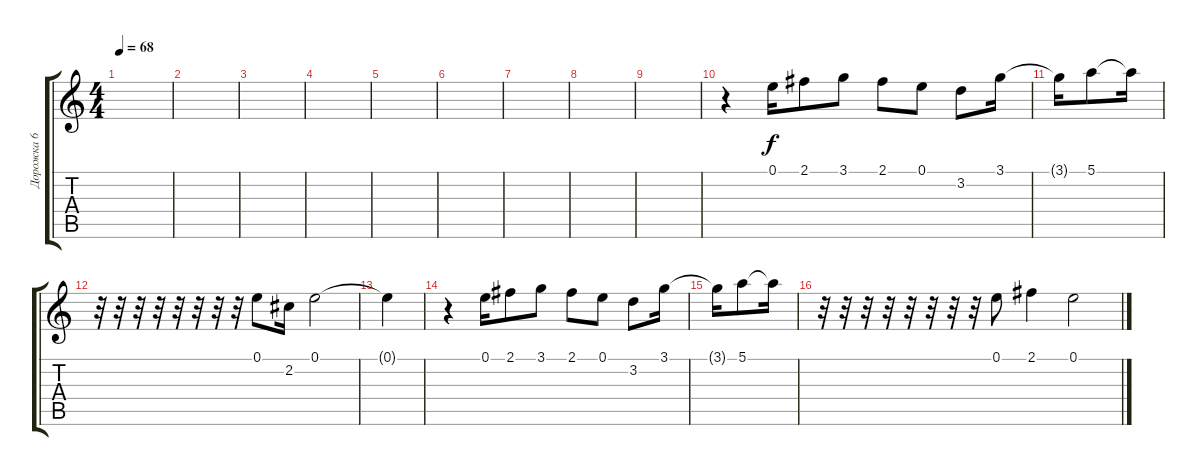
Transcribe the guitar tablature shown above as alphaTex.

\track ("Дорожка 6" "Дорожка 6") {instrument electricguitarjazz}
\staff {score tabs}
\tuning (E4 B3 G3 D3 A2 E2) {hide}
\ts (4 4)
\tempo 68
\clef g2
\ks c
|
|
|
|
|
|
|
|
|
r.4 0.1.16{volume 13 instrument electricguitarjazz} 2.1.8 3.1.8 2.1.8 0.1.8 3.2.8 3.1.16 |
3.1{t}.16 5.1.8 5.1{t}.16 |
r.32 r.32 r.32 r.32 r.32 r.32 r.32 r.32 0.1.8 2.2.16 0.1.2 |
0.1{t}.4 |
r.4 0.1.16 2.1.8 3.1.8 2.1.8 0.1.8 3.2.8 3.1.16 |
3.1{t}.16 5.1.8 5.1{t}.16 |
r.32 r.32 r.32 r.32 r.32 r.32 r.32 r.32 0.1.8 2.1.4 0.1.2
